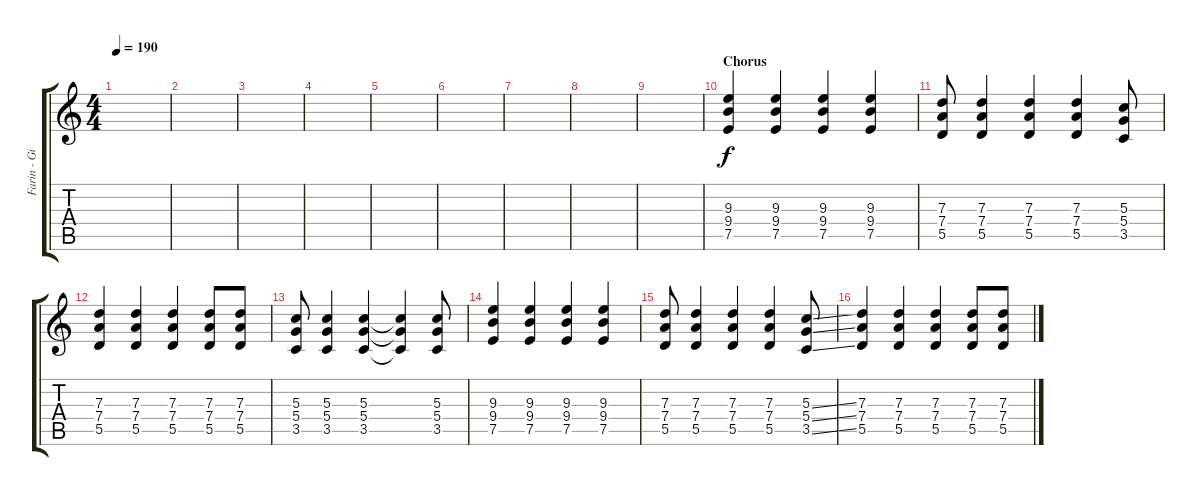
\track ("Farin - Gitarre 2" "Farin - Gi") {instrument distortionguitar}
\staff {score tabs}
\tuning (E4 B3 G3 D3 A2 E2) {hide}
\ts (4 4)
\tempo 190
\clef g2
\ks c
|
|
|
|
|
|
|
|
|
\section ("" "Chorus")
(9.3 9.4 7.5).4 (9.3 9.4 7.5).4 (9.3 9.4 7.5).4 (9.3 9.4 7.5).4 |
(7.3 7.4 5.5).8 (7.3 7.4 5.5).4 (7.3 7.4 5.5).4 (7.3 7.4 5.5).4 (5.3 5.4 3.5).8 |
(7.3 7.4 5.5).4 (7.3 7.4 5.5).4 (7.3 7.4 5.5).4 (7.3 7.4 5.5).8 (7.3 7.4 5.5).8 |
(5.3 5.4 3.5).8 (5.3 5.4 3.5).4 (5.3 5.4 3.5).4 (5.3{t} 5.4{t} 3.5{t}).4 (5.3 5.4 3.5).8 |
(9.3 9.4 7.5).4 (9.3 9.4 7.5).4 (9.3 9.4 7.5).4 (9.3 9.4 7.5).4 |
(7.3 7.4 5.5).8 (7.3 7.4 5.5).4 (7.3 7.4 5.5).4 (7.3 7.4 5.5).4 (5.3{ss} 5.4{ss} 3.5{ss}).8 |
(7.3 7.4 5.5).4 (7.3 7.4 5.5).4 (7.3 7.4 5.5).4 (7.3 7.4 5.5).8 (7.3 7.4 5.5).8
